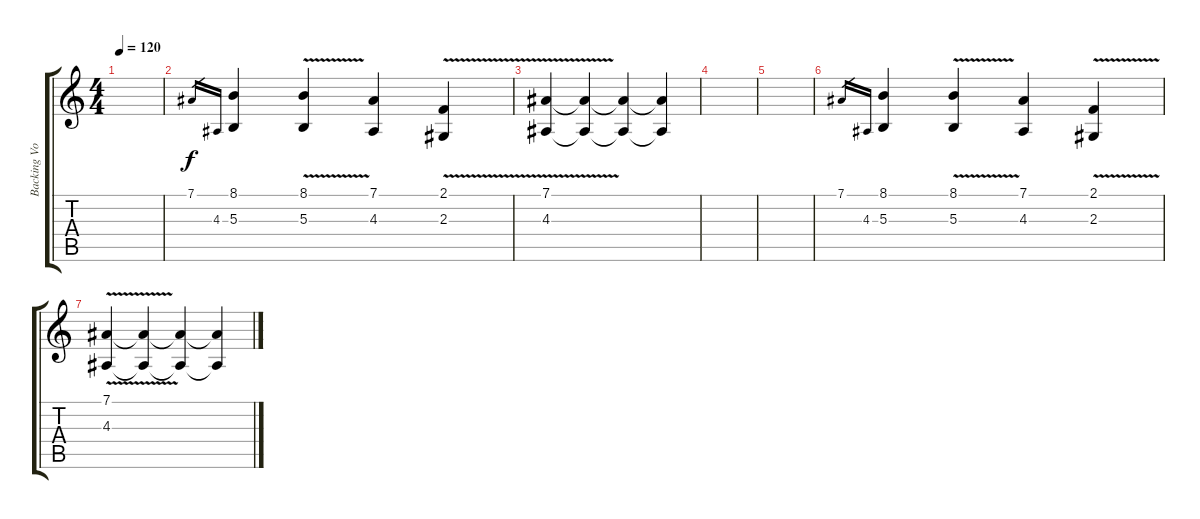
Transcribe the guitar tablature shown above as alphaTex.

\track ("Backing Vocals" "Backing Vo") {instrument accordion}
\staff {score tabs}
\tuning (Eb4 Bb3 Gb3 Db3 Ab2 Eb2) {hide}
\ts (4 4)
\tempo 120
\clef g2
\ks c
|
7.1.16{gr} 4.3.16{gr} (8.1 5.3).4 (8.1{v} 5.3{v}).4 (7.1 4.3).4 (2.1{v} 2.3).4 |
(7.1{v} 4.3).4 (7.1{t} 4.3{t}).4 (7.1{t} 4.3{t}).4 (7.1{t} 4.3{t}).4 |
|
|
7.1.16{gr} 4.3.16{gr} (8.1 5.3).4 (8.1{v} 5.3{v}).4 (7.1 4.3).4 (2.1{v} 2.3).4 |
(7.1{v} 4.3).4 (7.1{t} 4.3{t}).4 (7.1{t} 4.3{t}).4 (7.1{t} 4.3{t}).4
